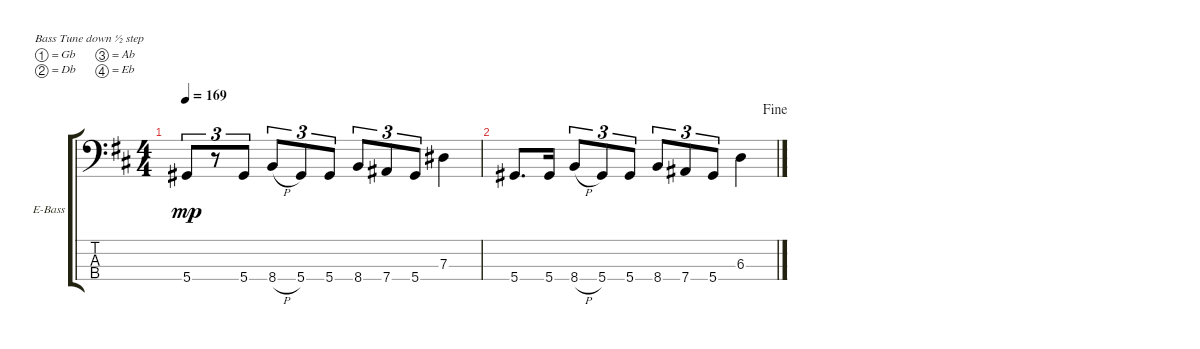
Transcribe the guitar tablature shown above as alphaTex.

\defaultSystemsLayout 4
\bracketExtendMode groupsimilarinstruments
\firstSystemTrackNameOrientation horizontal
\otherSystemsTrackNameOrientation horizontal
\track ("Electric Bass (Mon Legaspi)" "E-Bass") {instrument electricbassfinger}
\staff {score tabs}
\tuning (Gb2 Db2 Ab1 Eb1)
\ts (4 4)
\tempo 169
\clef f4
\ks bminor
5.4.8{tu (3 2) dy mp} r.8{tu (3 2)} 5.4.8{tu (3 2)} 8.4{h}.8{tu (3 2)} 5.4.8{tu (3 2)} 5.4.8{tu (3 2)} 8.4.8{tu (3 2)} 7.4.8{tu (3 2)} 5.4.8{tu (3 2)} 7.3.4 |
\jump fine
5.4.8{d} 5.4.16 8.4{h}.8{tu (3 2)} 5.4.8{tu (3 2)} 5.4.8{tu (3 2)} 8.4.8{tu (3 2)} 7.4.8{tu (3 2)} 5.4.8{tu (3 2)} 6.3.4
